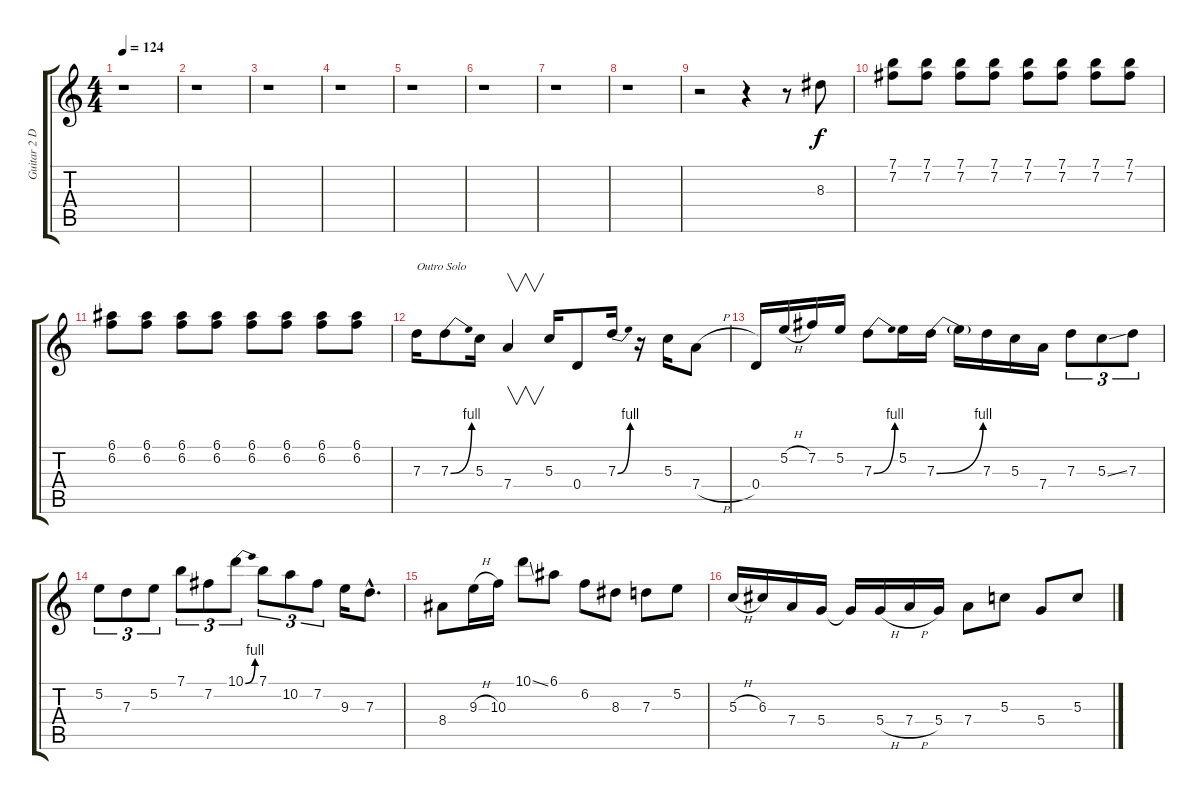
\track ("Guitar 2 DS" "Guitar 2 D") {instrument distortionguitar}
\staff {score tabs}
\tuning (E4 B3 G3 D3 A2 E2) {hide}
\ts (4 4)
\tempo 124
\clef g2
\ks c
r.1{dy f} |
r.1 |
r.1 |
r.1 |
r.1 |
r.1 |
r.1 |
r.1 |
r.2 r.4 r.8 8.3.8 |
(7.1 7.2).8 (7.1 7.2).8 (7.1 7.2).8 (7.1 7.2).8 (7.1 7.2).8 (7.1 7.2).8 (7.1 7.2).8 (7.1 7.2).8 |
(6.1 6.2).8 (6.1 6.2).8 (6.1 6.2).8 (6.1 6.2).8 (6.1 6.2).8 (6.1 6.2).8 (6.1 6.2).8 (6.1 6.2).8 |
7.3.16{txt "Outro Solo"} 7.3{be (bend 0 0 60 4)}.8 5.3.16 7.4.4{v} 5.3.16 0.4.8 7.3{be (bend 0 0 60 4)}.16 r.16 5.3.16 7.4{h}.8 |
0.4.16 5.2{h}.16 7.2.16 5.2.16 7.3{be (bend 0 0 60 4)}.8 5.2.16 7.3{be (bend 0 0 60 4)}.16 7.3{t}.16 7.3.16 5.3.16 7.4.16 7.3.8{tu (3 2)} 5.3{ss}.8{tu (3 2)} 7.3.8{tu (3 2)} |
5.2.8{tu (3 2)} 7.3.8{tu (3 2)} 5.2.8{tu (3 2)} 7.1.8{tu (3 2)} 7.2.8{tu (3 2)} 10.1{be (bend 0 0 60 4)}.8{tu (3 2)} 7.1.8{tu (3 2)} 10.2.8{tu (3 2)} 7.2.8{tu (3 2)} 9.3.16 7.3{hac}.8{d} |
8.4.8 9.3{h}.16 10.3.16 10.1{ss}.8 6.1.8 6.2.8 8.3.8 7.3.8 5.2.8 |
5.3{h}.16 6.3.16 7.4.16 5.4.16 5.4{t}.16 5.4{h}.16 7.4{h}.16 5.4.16 7.4.8 5.3.8 5.4.8 5.3.8
